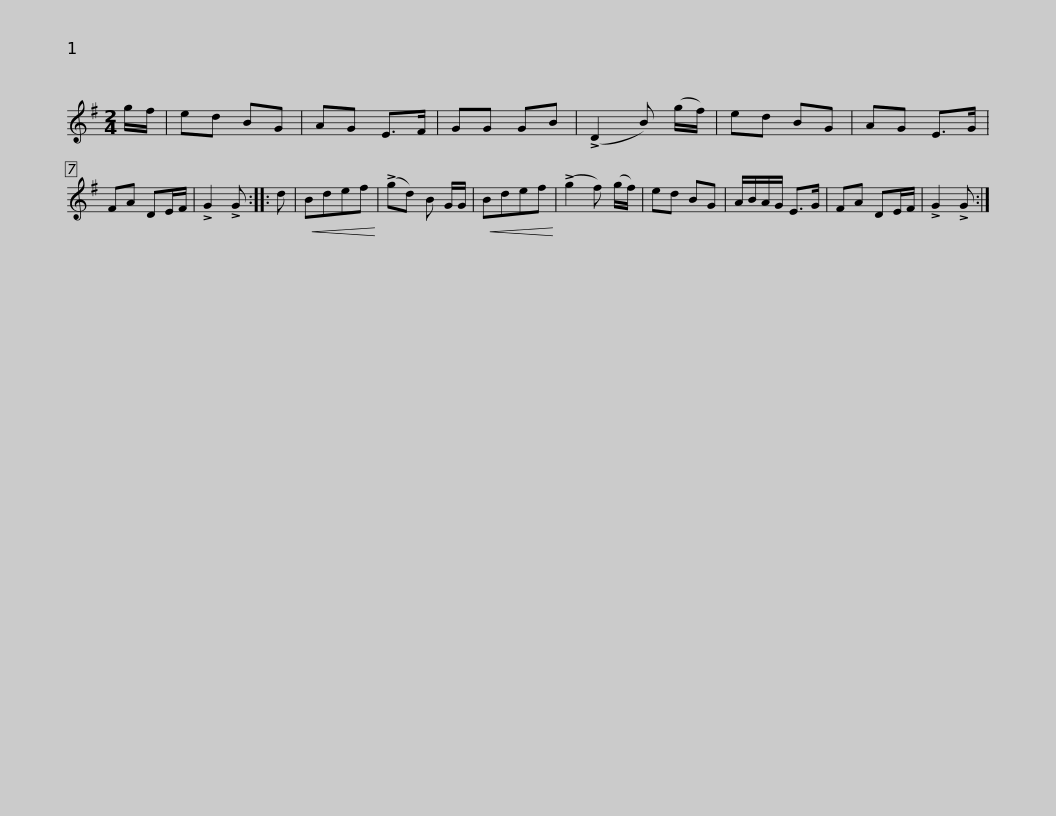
X:1
L:1/8
M:2/4
I:linebreak $
K:none
V:1 treble transpose="8 "
V:1
[K:G] g/f/ | ed BG | AG E>F | GG GB | (!>!D2 B) (g/f/) | %5
 ed BG | AG E>G | FA DE/F/ | !>!G2 !>!G :: d | %10
!<(! Bdef!<)! |$ (!>!gd) B G/G/ |!<(! Bdef!<)! | (!>!g2 f) (g/f/) | ed BG | %15
 A/B/A/G/ E>G | FA DE/F/ | !>!G2 !>!G :| %18
